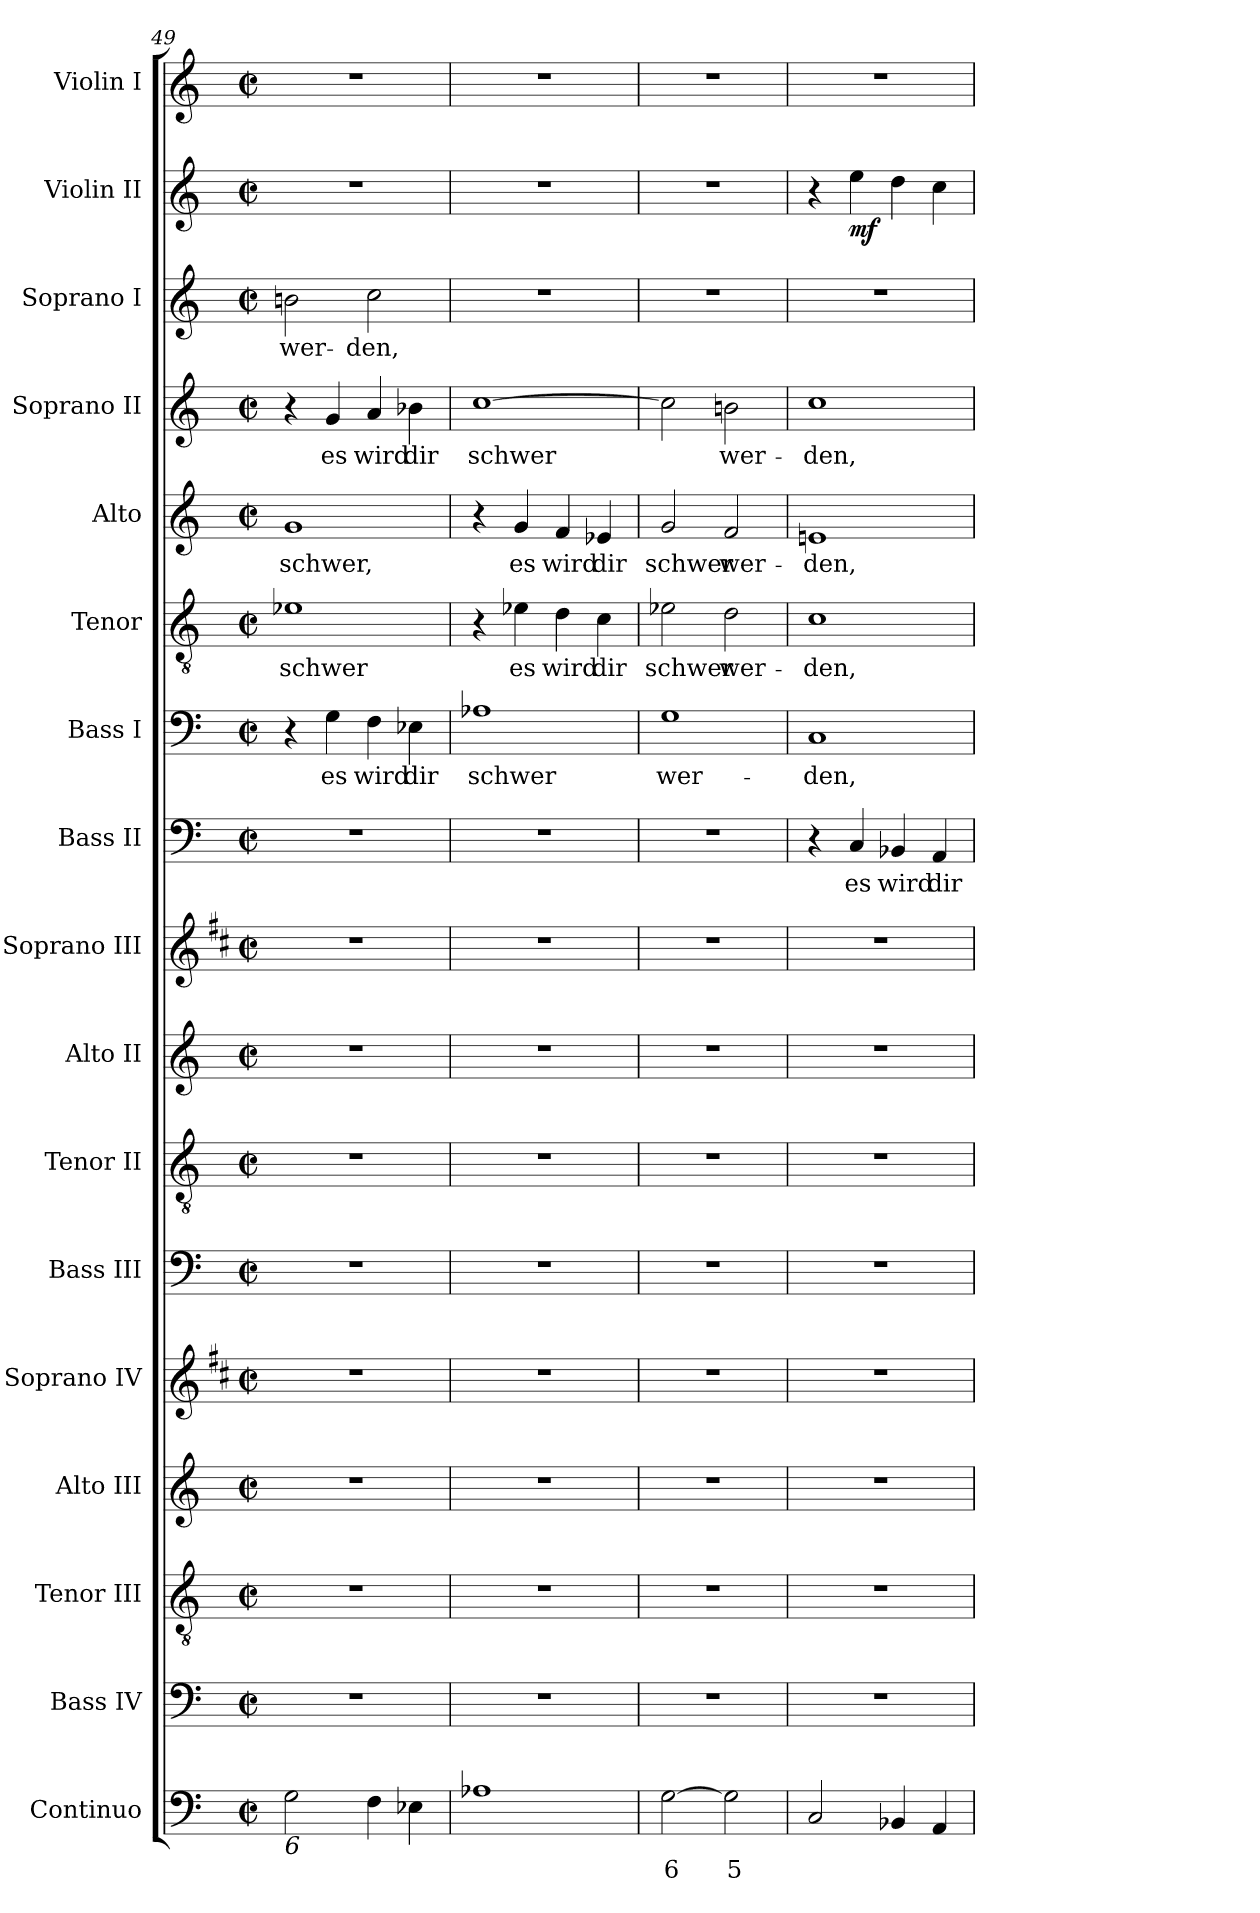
**kern	**text	**kern	**kern	**kern	**kern	**kern	**kern	**kern	**kern	**kern	**text	**kern	**text	**kern	**text	**kern	**text	**kern	**text	**kern	**text	**kern	**dynam	**kern
*part17	*part17	*part16	*part15	*part14	*part13	*part12	*part11	*part10	*part9	*part8	*part8	*part7	*part7	*part6	*part6	*part5	*part5	*part4	*part4	*part3	*part3	*part2	*part2	*part1
*staff17	*staff17	*staff16	*staff15	*staff14	*staff13	*staff12	*staff11	*staff10	*staff9	*staff8	*staff8	*staff7	*staff7	*staff6	*staff6	*staff5	*staff5	*staff4	*staff4	*staff3	*staff3	*staff2	*staff2	*staff1
*I"Continuo	*	*I"Bass IV	*I"Tenor III	*I"Alto III	*I"Soprano IV	*I"Bass III	*I"Tenor II	*I"Alto II	*I"Soprano III	*I"Bass II	*	*I"Bass I	*	*I"Tenor	*	*I"Alto	*	*I"Soprano II	*	*I"Soprano I	*	*I"Violin II	*	*I"Violin I
*	*	*I'B IV	*I'T III	*I'A III	*I'S IV	*I'B III	*I'T II	*I'A II	*I'S III	*I'B II	*	*I'B I	*	*I'T	*	*I'A	*	*I'S II	*	*I'S	*	*I'Vn II	*	*I'Vn I
*clefF4	*	*clefF4	*clefGv2	*clefG2	*clefG2	*clefF4	*clefGv2	*clefG2	*clefG2	*clefF4	*	*clefF4	*	*clefGv2	*	*clefG2	*	*clefG2	*	*clefG2	*	*clefG2	*	*clefG2
*	*	*	*	*	*ITrd1c2	*	*	*	*ITrd1c2	*	*	*	*	*	*	*	*	*	*	*	*	*	*	*
*k[]	*	*k[]	*k[]	*k[]	*k[]	*k[]	*k[]	*k[]	*k[]	*k[]	*	*k[]	*	*k[]	*	*k[]	*	*k[]	*	*k[]	*	*k[]	*	*k[]
*C:	*	*C:	*C:	*C:	*C:	*C:	*C:	*C:	*C:	*C:	*	*C:	*	*C:	*	*C:	*	*C:	*	*C:	*	*C:	*	*C:
*M2/2	*	*M2/2	*M2/2	*M2/2	*M2/2	*M2/2	*M2/2	*M2/2	*M2/2	*M2/2	*	*M2/2	*	*M2/2	*	*M2/2	*	*M2/2	*	*M2/2	*	*M2/2	*	*M2/2
*met(c|)	*	*met(c|)	*met(c|)	*met(c|)	*met(c|)	*met(c|)	*met(c|)	*met(c|)	*met(c|)	*met(c|)	*	*met(c|)	*	*met(c|)	*	*met(c|)	*	*met(c|)	*	*met(c|)	*	*met(c|)	*	*met(c|)
=49	=49	=49	=49	=49	=49	=49	=49	=49	=49	=49	=49	=49	=49	=49	=49	=49	=49	=49	=49	=49	=49	=49	=49	=49
!LO:TX:b:i:t=6	!	!	!	!	!	!	!	!	!	!	!	!	!	!	!	!	!	!	!	!	!	!	!	!
!	!	!	!	!	!	!	!	!	!	!	!	!	!	!	!LO:LY:b	!	!LO:LY:b	!	!	!	!LO:LY:b	!	!	!
2G	.	1r	1r	1r	1r	1r	1r	1r	1r	1r	.	4r	.	1e-X	schwer	1g	schwer,	4r	.	2bn	wer-	1r	.	1r
!	!	!	!	!	!	!	!	!	!	!	!	!	!LO:LY:b	!	!	!	!	!	!LO:LY:b	!	!	!	!	!
.	.	.	.	.	.	.	.	.	.	.	.	4G	es	.	.	.	.	4g/	es	.	.	.	.	.
!	!	!	!	!	!	!	!	!	!	!	!	!	!LO:LY:b	!	!	!	!	!	!LO:LY:b	!	!LO:LY:b	!	!	!
4F	.	.	.	.	.	.	.	.	.	.	.	4F	wird	.	.	.	.	4a/	wird	2cc	-den,	.	.	.
!	!	!	!	!	!	!	!	!	!	!	!	!	!LO:LY:b	!	!	!	!	!	!LO:LY:b	!	!	!	!	!
4E-X	.	.	.	.	.	.	.	.	.	.	.	4E-X	dir	.	.	.	.	4b-X\	dir	.	.	.	.	.
=50	=50	=50	=50	=50	=50	=50	=50	=50	=50	=50	=50	=50	=50	=50	=50	=50	=50	=50	=50	=50	=50	=50	=50	=50
!	!	!	!	!	!	!	!	!	!	!	!	!	!LO:LY:b	!	!	!	!	!	!LO:LY:b	!	!	!	!	!
1A-X	.	1r	1r	1r	1r	1r	1r	1r	1r	1r	.	1A-X	schwer	4r	.	4r	.	[1cc	schwer	1r	.	1r	.	1r
!	!	!	!	!	!	!	!	!	!	!	!	!	!	!	!LO:LY:b	!	!LO:LY:b	!	!	!	!	!	!	!
.	.	.	.	.	.	.	.	.	.	.	.	.	.	4e-X\	es	4g	es	.	.	.	.	.	.	.
!	!	!	!	!	!	!	!	!	!	!	!	!	!	!	!LO:LY:b	!	!LO:LY:b	!	!	!	!	!	!	!
.	.	.	.	.	.	.	.	.	.	.	.	.	.	4d\	wird	4f	wird	.	.	.	.	.	.	.
!	!	!	!	!	!	!	!	!	!	!	!	!	!	!	!LO:LY:b	!	!LO:LY:b	!	!	!	!	!	!	!
.	.	.	.	.	.	.	.	.	.	.	.	.	.	4c\	dir	4e-X	dir	.	.	.	.	.	.	.
=51	=51	=51	=51	=51	=51	=51	=51	=51	=51	=51	=51	=51	=51	=51	=51	=51	=51	=51	=51	=51	=51	=51	=51	=51
!	!LO:LY:b	!	!	!	!	!	!	!	!	!	!	!	!LO:LY:b	!	!LO:LY:b	!	!LO:LY:b	!	!	!	!	!	!	!
[2G	6	1r	1r	1r	1r	1r	1r	1r	1r	1r	.	1G	wer-	2e-X	schwer	2g	schwer	2cc]	.	1r	.	1r	.	1r
!	!LO:LY:b	!	!	!	!	!	!	!	!	!	!	!	!	!	!LO:LY:b	!	!LO:LY:b	!	!LO:LY:b	!	!	!	!	!
2G]	5	.	.	.	.	.	.	.	.	.	.	.	.	2d	wer-	2f	wer-	2bn	wer-	.	.	.	.	.
=52	=52	=52	=52	=52	=52	=52	=52	=52	=52	=52	=52	=52	=52	=52	=52	=52	=52	=52	=52	=52	=52	=52	=52	=52
!	!	!	!	!	!	!	!	!	!	!	!	!	!LO:LY:b	!	!LO:LY:b	!	!LO:LY:b	!	!LO:LY:b	!	!	!	!	!
2C	.	1r	1r	1r	1r	1r	1r	1r	1r	4r	.	1C	-den,	1c	-den,	1en	-den,	1cc	-den,	1r	.	4r	.	1r
!	!	!	!	!	!	!	!	!	!	!	!LO:LY:b	!	!	!	!	!	!	!	!	!	!	!	!LO:DY:b	!
.	.	.	.	.	.	.	.	.	.	4C	es	.	.	.	.	.	.	.	.	.	.	4ee	mf	.
!	!	!	!	!	!	!	!	!	!	!	!LO:LY:b	!	!	!	!	!	!	!	!	!	!	!	!	!
4BB-	.	.	.	.	.	.	.	.	.	4BB-	wird	.	.	.	.	.	.	.	.	.	.	4dd	.	.
!	!	!	!	!	!	!	!	!	!	!	!LO:LY:b	!	!	!	!	!	!	!	!	!	!	!	!	!
4AA	.	.	.	.	.	.	.	.	.	4AA	dir	.	.	.	.	.	.	.	.	.	.	4cc	.	.
=	=	=	=	=	=	=	=	=	=	=	=	=	=	=	=	=	=	=	=	=	=	=	=	=
*-	*-	*-	*-	*-	*-	*-	*-	*-	*-	*-	*-	*-	*-	*-	*-	*-	*-	*-	*-	*-	*-	*-	*-	*-
